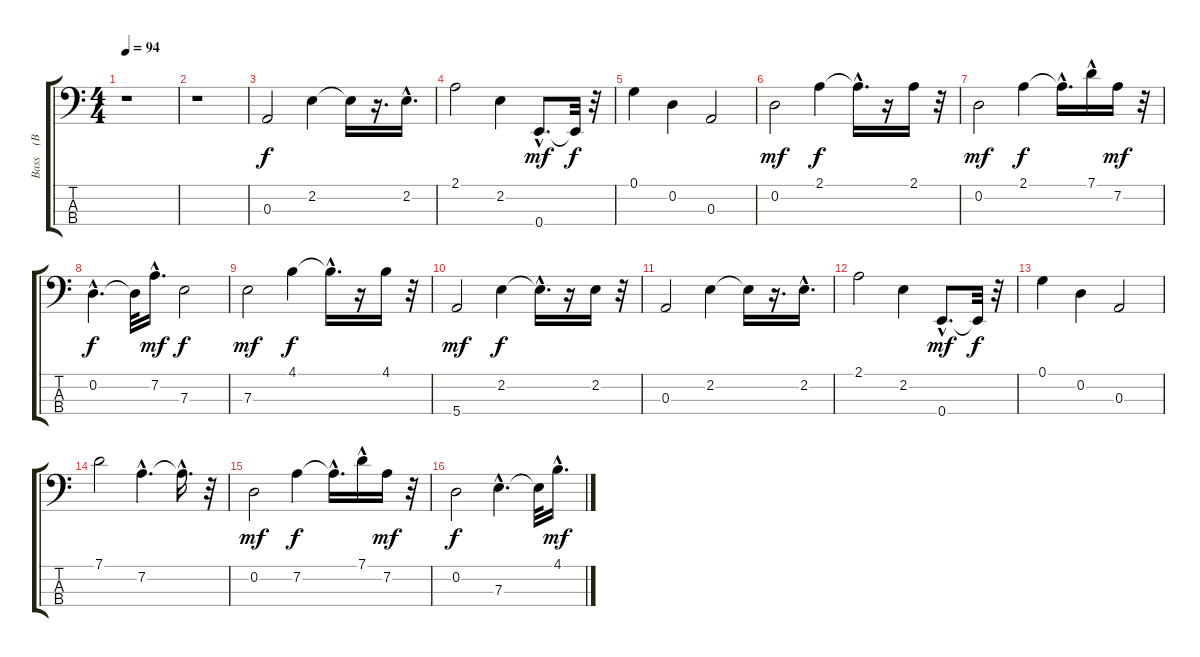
\track ("Bass    (BB)" "Bass    (B") {instrument acousticbass}
\staff {score tabs}
\tuning (G2 D2 A1 E1) {hide}
\ts (4 4)
\tempo 94
\clef f4
\ks c
r.1{dy f instrument acousticbass} |
r.1 |
0.3.2 2.2.4 2.2{t}.16 r.16{d} 2.2{hac}.16{d} |
2.1.2 2.2.4 0.4{hac}.8{d dy mf} 0.4{t}.32{dy f} r.32 |
0.1.4 0.2.4 0.3.2 |
0.2.2{dy mf} 2.1.4{dy f} 2.1{hac t}.16{d} r.16 2.1.16 r.32 |
0.2.2{dy mf} 2.1.4{dy f} 2.1{hac t}.16{d} 7.1{hac}.16 7.2.16{dy mf} r.32 |
0.2{hac}.4{d dy f} 0.2{t}.32 7.2{hac}.16{d dy mf} 7.3.2{dy f} |
7.3.2{dy mf} 4.1.4{dy f} 4.1{hac t}.16{d} r.16 4.1.16 r.32 |
5.4.2{dy mf} 2.2.4{dy f} 2.2{hac t}.16{d} r.16 2.2.16 r.32 |
0.3.2 2.2.4 2.2{t}.16 r.16{d} 2.2{hac}.16{d} |
2.1.2 2.2.4 0.4{hac}.8{d dy mf} 0.4{t}.32{dy f} r.32 |
0.1.4 0.2.4 0.3.2 |
7.1.2 7.2{hac}.4{d} 7.2{hac t}.16{d} r.32 |
0.2.2{dy mf} 7.2.4{dy f} 7.2{hac t}.16{d} 7.1{hac}.16 7.2.16{dy mf} r.32 |
0.2.2{dy f} 7.3{hac}.4{d} 7.3{t}.32 4.1{hac}.16{d dy mf}
